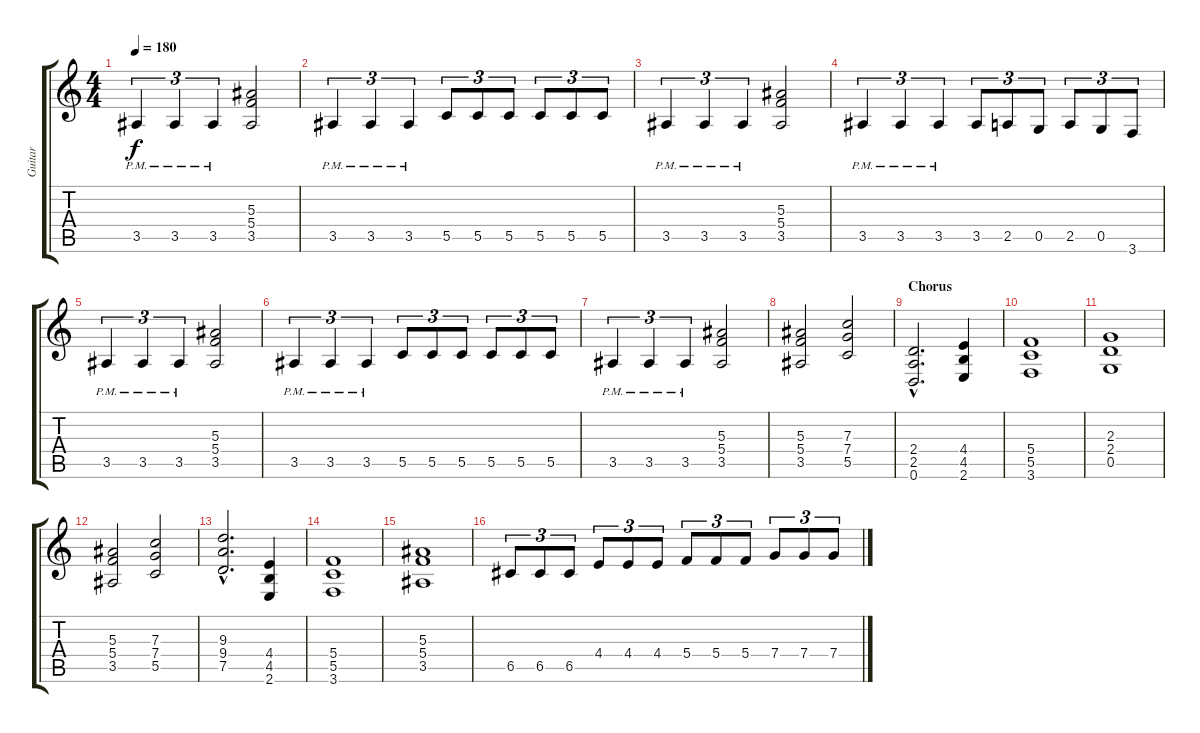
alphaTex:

\track ("Guitar" "Guitar") {instrument distortionguitar}
\staff {score tabs}
\tuning (D4 A3 F3 C3 G2 D2) {hide}
\ts (4 4)
\tempo 180
\clef g2
\ks c
3.5{pm}.4{tu (3 2) dy f} 3.5{pm}.4{tu (3 2)} 3.5{pm}.4{tu (3 2)} (5.3 5.4 3.5).2 |
3.5{pm}.4{tu (3 2)} 3.5{pm}.4{tu (3 2)} 3.5{pm}.4{tu (3 2)} 5.5.8{tu (3 2)} 5.5.8{tu (3 2)} 5.5.8{tu (3 2)} 5.5.8{tu (3 2)} 5.5.8{tu (3 2)} 5.5.8{tu (3 2)} |
3.5{pm}.4{tu (3 2)} 3.5{pm}.4{tu (3 2)} 3.5{pm}.4{tu (3 2)} (5.3 5.4 3.5).2 |
3.5{pm}.4{tu (3 2)} 3.5{pm}.4{tu (3 2)} 3.5{pm}.4{tu (3 2)} 3.5.8{tu (3 2)} 2.5.8{tu (3 2)} 0.5.8{tu (3 2)} 2.5.8{tu (3 2)} 0.5.8{tu (3 2)} 3.6.8{tu (3 2)} |
3.5{pm}.4{tu (3 2)} 3.5{pm}.4{tu (3 2)} 3.5{pm}.4{tu (3 2)} (5.3 5.4 3.5).2 |
3.5{pm}.4{tu (3 2)} 3.5{pm}.4{tu (3 2)} 3.5{pm}.4{tu (3 2)} 5.5.8{tu (3 2)} 5.5.8{tu (3 2)} 5.5.8{tu (3 2)} 5.5.8{tu (3 2)} 5.5.8{tu (3 2)} 5.5.8{tu (3 2)} |
3.5{pm}.4{tu (3 2)} 3.5{pm}.4{tu (3 2)} 3.5{pm}.4{tu (3 2)} (5.3 5.4 3.5).2 |
(5.3 5.4 3.5).2 (7.3 7.4 5.5).2 |
\section ("" "Chorus")
(2.4{hac} 2.5{hac} 0.6{hac}).2{d} (4.4 4.5 2.6).4 |
(5.4 5.5 3.6).1 |
(2.3 2.4 0.5).1 |
(5.3 5.4 3.5).2 (7.3 7.4 5.5).2 |
(9.3{hac} 9.4{hac} 7.5{hac}).2{d} (4.4 4.5 2.6).4 |
(5.4 5.5 3.6).1 |
(5.3 5.4 3.5).1 |
6.5.8{tu (3 2)} 6.5.8{tu (3 2)} 6.5.8{tu (3 2)} 4.4.8{tu (3 2)} 4.4.8{tu (3 2)} 4.4.8{tu (3 2)} 5.4.8{tu (3 2)} 5.4.8{tu (3 2)} 5.4.8{tu (3 2)} 7.4.8{tu (3 2)} 7.4.8{tu (3 2)} 7.4.8{tu (3 2)}
